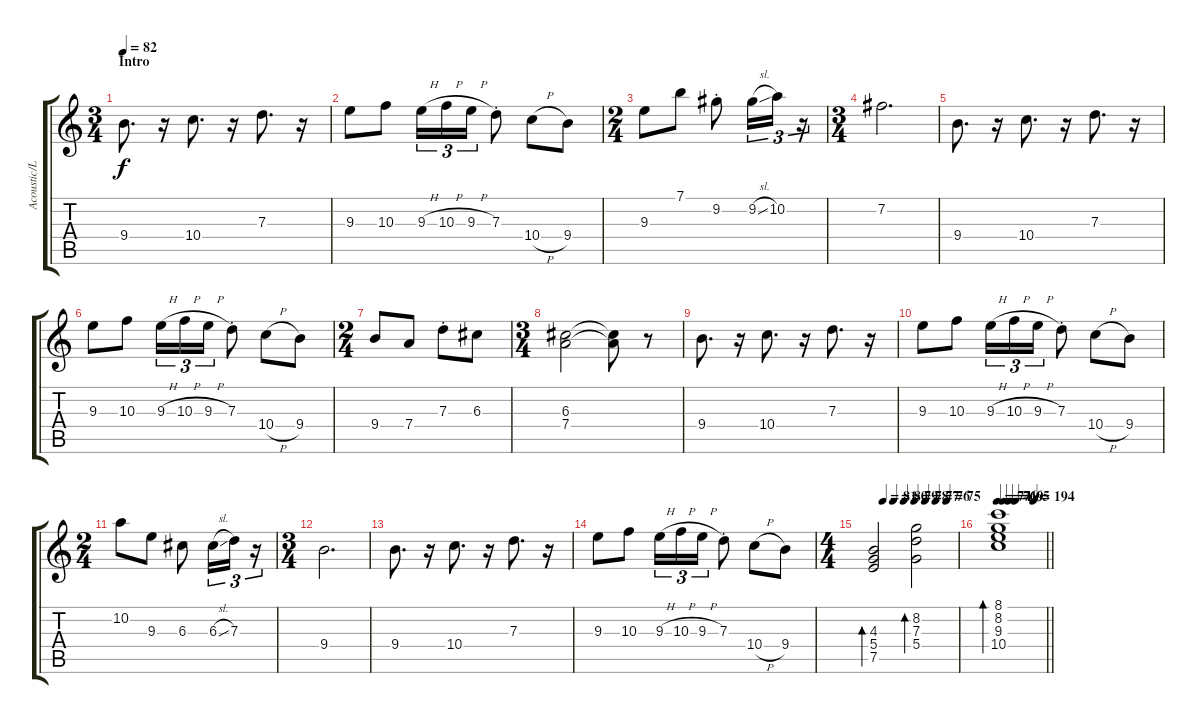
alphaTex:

\track ("Acoustic/Lead Guitar I" "Acoustic/L") {instrument distortionguitar}
\staff {score tabs}
\tuning (E4 B3 G3 D3 A2 E2) {hide}
\ts (3 4)
\section ("" "Intro")
\tempo 82
\clef g2
\ks c
9.4.8{d dy f instrument acousticguitarsteel} r.16 10.4.8{d} r.16 7.3.8{d} r.16 |
9.3.8 10.3.8 9.3{h}.16{tu (3 2)} 10.3{h}.16{tu (3 2)} 9.3{h}.16{tu (3 2)} 7.3{st}.8 10.4{h}.8 9.4.8 |
\ts (2 4)
9.3.8 7.1.8 9.2{st}.8 9.2{sl}.16{tu (3 2)} 10.2.16{tu (3 2)} r.16{tu (3 2)} |
\ts (3 4)
7.2.2{d} |
9.4.8{d} r.16 10.4.8{d} r.16 7.3.8{d} r.16 |
9.3.8 10.3.8 9.3{h}.16{tu (3 2)} 10.3{h}.16{tu (3 2)} 9.3{h}.16{tu (3 2)} 7.3{st}.8 10.4{h}.8 9.4.8 |
\ts (2 4)
9.4.8 7.4.8 7.3{st}.8 6.3.8 |
\ts (3 4)
(6.3 7.4).2 (6.3{t} 7.4{t}).8 r.8 |
9.4.8{d} r.16 10.4.8{d} r.16 7.3.8{d} r.16 |
9.3.8 10.3.8 9.3{h}.16{tu (3 2)} 10.3{h}.16{tu (3 2)} 9.3{h}.16{tu (3 2)} 7.3{st}.8 10.4{h}.8 9.4.8 |
\ts (2 4)
10.2.8 9.3.8 6.3.8 6.3{sl}.16{tu (3 2)} 7.3.16{tu (3 2)} r.16{tu (3 2)} |
\ts (3 4)
9.4.2{d} |
9.4.8{d} r.16 10.4.8{d} r.16 7.3.8{d} r.16 |
9.3.8 10.3.8 9.3{h}.16{tu (3 2)} 10.3{h}.16{tu (3 2)} 9.3{h}.16{tu (3 2)} 7.3{st}.8 10.4{h}.8 9.4.8 |
\ts (4 4)
\tempo (81 0.125)
\tempo (80 0.25)
\tempo (79 0.375)
\tempo (78 0.5)
\tempo (77 0.625)
\tempo (76 0.75)
\tempo (75 0.875)
(4.3 5.4 7.5).2{bd 240} (8.2 7.3 5.4).2{bd 120} |
\tempo 74
\tempo (71 0.125)
\tempo (69 0.25)
\tempo (65 0.375)
\tempo (194 0.75)
\barLineRight lightlight
(8.1 8.2 9.3 10.4).1{bd 120}
